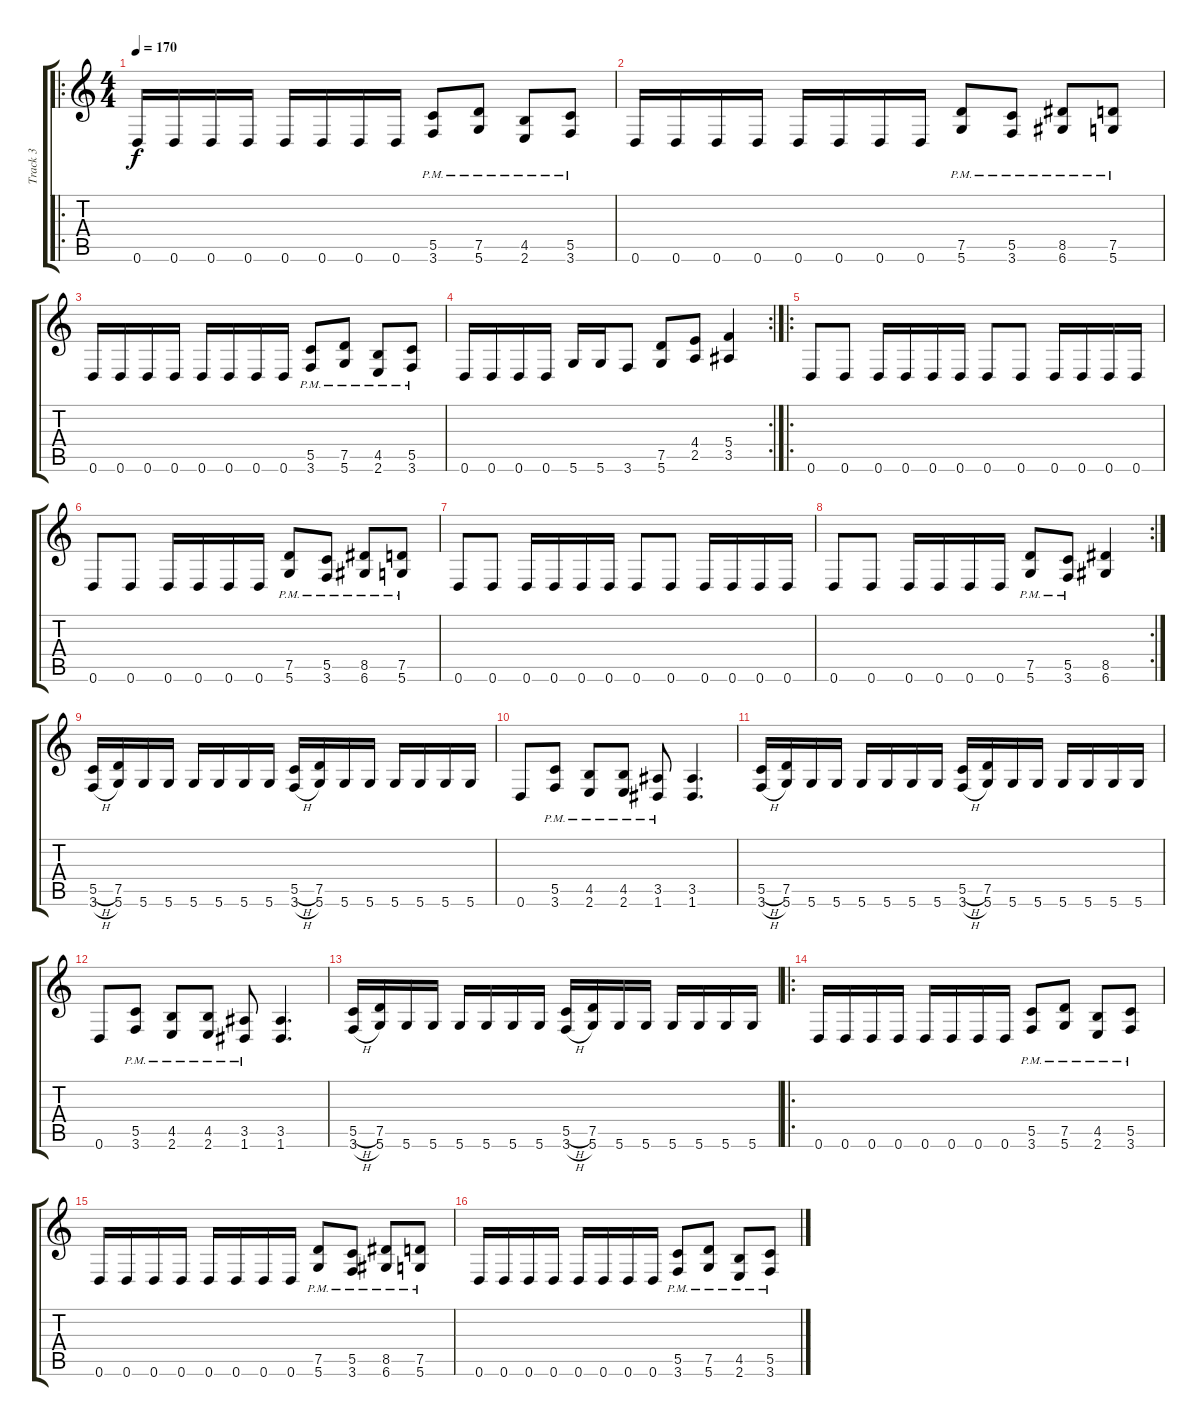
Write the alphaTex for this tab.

\track ("Track 3" "Track 3") {instrument distortionguitar}
\staff {score tabs}
\tuning (D4 A3 F3 C3 G2 D2) {hide}
\ro
\ts (4 4)
\tempo 170
\clef g2
\ks c
0.6.16{dy f} 0.6.16 0.6.16 0.6.16 0.6.16 0.6.16 0.6.16 0.6.16 (5.5{pm} 3.6{pm}).8 (7.5{pm} 5.6{pm}).8 (4.5{pm} 2.6{pm}).8 (5.5{pm} 3.6{pm}).8 |
0.6.16 0.6.16 0.6.16 0.6.16 0.6.16 0.6.16 0.6.16 0.6.16 (7.5{pm} 5.6{pm}).8 (5.5{pm} 3.6{pm}).8 (8.5{pm} 6.6{pm}).8 (7.5{pm} 5.6{pm}).8 |
0.6.16 0.6.16 0.6.16 0.6.16 0.6.16 0.6.16 0.6.16 0.6.16 (5.5{pm} 3.6{pm}).8 (7.5{pm} 5.6{pm}).8 (4.5{pm} 2.6{pm}).8 (5.5{pm} 3.6{pm}).8 |
\rc 2
0.6.16 0.6.16 0.6.16 0.6.16 5.6.16 5.6.16 3.6.8 (7.5 5.6).8 (4.4 2.5).8 (5.4 3.5).4 |
\ro
0.6.8 0.6.8 0.6.16 0.6.16 0.6.16 0.6.16 0.6.8 0.6.8 0.6.16 0.6.16 0.6.16 0.6.16 |
0.6.8 0.6.8 0.6.16 0.6.16 0.6.16 0.6.16 (7.5{pm} 5.6{pm}).8 (5.5{pm} 3.6{pm}).8 (8.5{pm} 6.6{pm}).8 (7.5{pm} 5.6{pm}).8 |
0.6.8 0.6.8 0.6.16 0.6.16 0.6.16 0.6.16 0.6.8 0.6.8 0.6.16 0.6.16 0.6.16 0.6.16 |
\rc 2
0.6.8 0.6.8 0.6.16 0.6.16 0.6.16 0.6.16 (7.5{pm} 5.6{pm}).8 (5.5{pm} 3.6{pm}).8 (8.5 6.6).4 |
(5.5{h} 3.6{h}).16 (7.5 5.6).16 5.6.16 5.6.16 5.6.16 5.6.16 5.6.16 5.6.16 (5.5{h} 3.6{h}).16 (7.5 5.6).16 5.6.16 5.6.16 5.6.16 5.6.16 5.6.16 5.6.16 |
0.6.8 (5.5{pm} 3.6{pm}).8 (4.5{pm} 2.6{pm}).8 (4.5{pm} 2.6{pm}).8 (3.5{pm} 1.6{pm}).8 (3.5 1.6).4{d} |
(5.5{h} 3.6{h}).16 (7.5 5.6).16 5.6.16 5.6.16 5.6.16 5.6.16 5.6.16 5.6.16 (5.5{h} 3.6{h}).16 (7.5 5.6).16 5.6.16 5.6.16 5.6.16 5.6.16 5.6.16 5.6.16 |
0.6.8 (5.5{pm} 3.6{pm}).8 (4.5{pm} 2.6{pm}).8 (4.5{pm} 2.6{pm}).8 (3.5{pm} 1.6{pm}).8 (3.5 1.6).4{d} |
(5.5{h} 3.6{h}).16 (7.5 5.6).16 5.6.16 5.6.16 5.6.16 5.6.16 5.6.16 5.6.16 (5.5{h} 3.6{h}).16 (7.5 5.6).16 5.6.16 5.6.16 5.6.16 5.6.16 5.6.16 5.6.16 |
\ro
0.6.16 0.6.16 0.6.16 0.6.16 0.6.16 0.6.16 0.6.16 0.6.16 (5.5{pm} 3.6{pm}).8 (7.5{pm} 5.6{pm}).8 (4.5{pm} 2.6{pm}).8 (5.5{pm} 3.6{pm}).8 |
0.6.16 0.6.16 0.6.16 0.6.16 0.6.16 0.6.16 0.6.16 0.6.16 (7.5{pm} 5.6{pm}).8 (5.5{pm} 3.6{pm}).8 (8.5{pm} 6.6{pm}).8 (7.5{pm} 5.6{pm}).8 |
0.6.16 0.6.16 0.6.16 0.6.16 0.6.16 0.6.16 0.6.16 0.6.16 (5.5{pm} 3.6{pm}).8 (7.5{pm} 5.6{pm}).8 (4.5{pm} 2.6{pm}).8 (5.5{pm} 3.6{pm}).8
